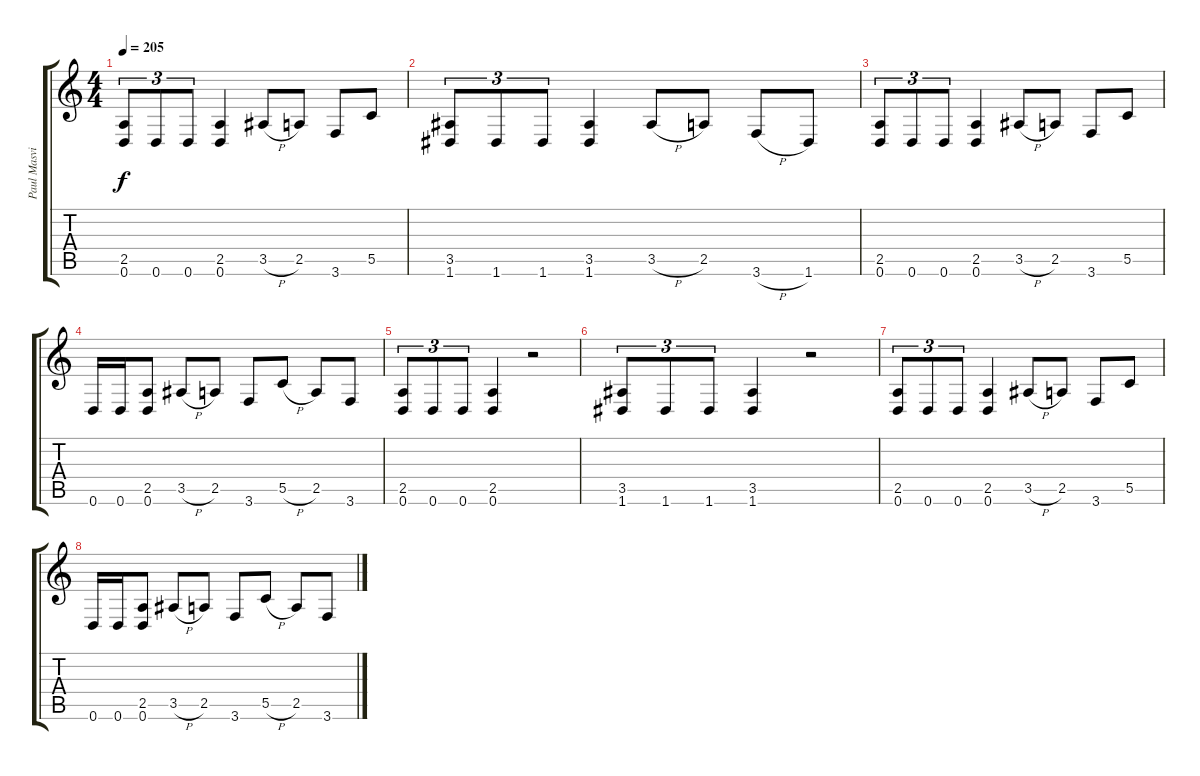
\track ("Paul Masvidal" "Paul Masvi") {instrument distortionguitar}
\staff {score tabs}
\tuning (D4 A3 F3 C3 G2 D2) {hide}
\ts (4 4)
\tempo 205
\clef g2
\ks c
(2.5 0.6).8{tu (3 2) dy f} 0.6.8{tu (3 2)} 0.6.8{tu (3 2)} (2.5 0.6).4 3.5{h}.8 2.5.8 3.6.8 5.5.8 |
(3.5 1.6).8{tu (3 2)} 1.6.8{tu (3 2)} 1.6.8{tu (3 2)} (3.5 1.6).4 3.5{h}.8 2.5.8 3.6{h}.8 1.6.8 |
(2.5 0.6).8{tu (3 2)} 0.6.8{tu (3 2)} 0.6.8{tu (3 2)} (2.5 0.6).4 3.5{h}.8 2.5.8 3.6.8 5.5.8 |
0.6.16 0.6.16 (2.5 0.6).8 3.5{h}.8 2.5.8 3.6.8 5.5{h}.8 2.5.8 3.6.8 |
(2.5 0.6).8{tu (3 2)} 0.6.8{tu (3 2)} 0.6.8{tu (3 2)} (2.5 0.6).4 r.2 |
(3.5 1.6).8{tu (3 2)} 1.6.8{tu (3 2)} 1.6.8{tu (3 2)} (3.5 1.6).4 r.2 |
(2.5 0.6).8{tu (3 2)} 0.6.8{tu (3 2)} 0.6.8{tu (3 2)} (2.5 0.6).4 3.5{h}.8 2.5.8 3.6.8 5.5.8 |
0.6.16 0.6.16 (2.5 0.6).8 3.5{h}.8 2.5.8 3.6.8 5.5{h}.8 2.5.8 3.6.8
